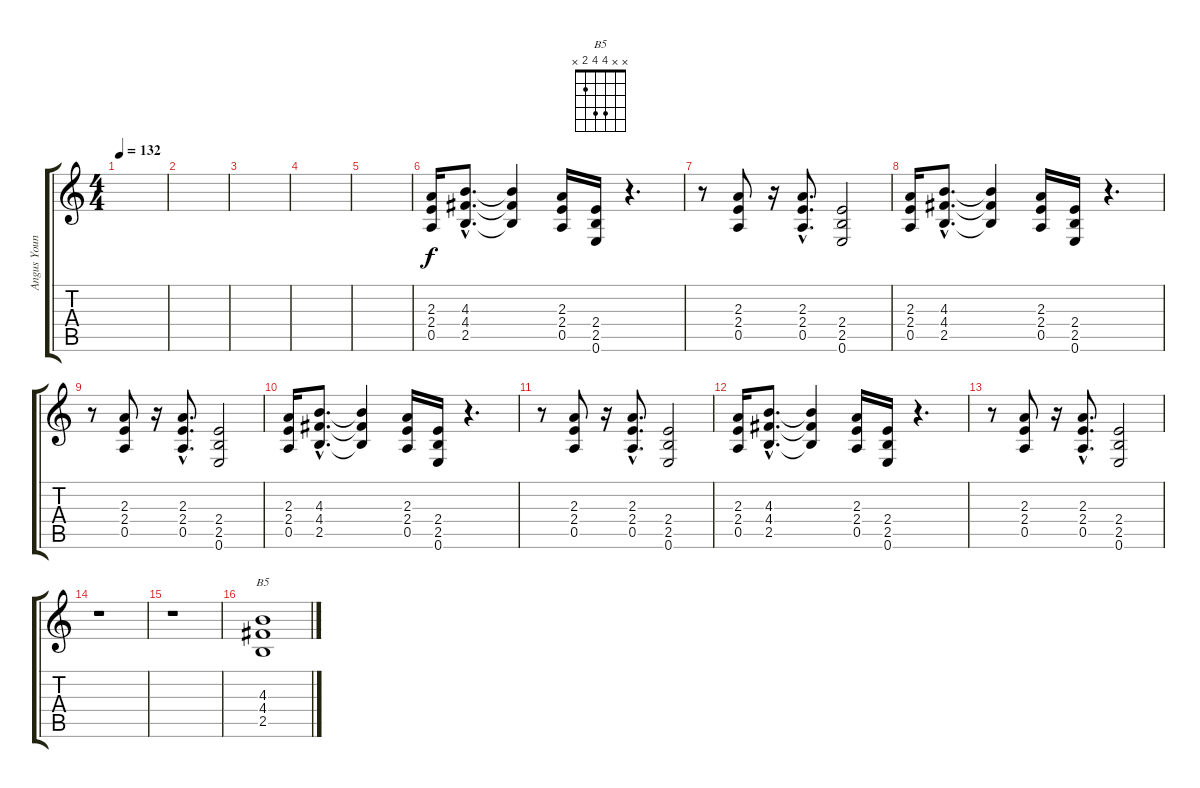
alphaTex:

\track ("Angus Young" "Angus Youn") {instrument overdrivenguitar}
\staff {score tabs}
\tuning (E4 B3 G3 D3 A2 E2) {hide}
\chord ("B5" x x 4 4 2 x)
\ts (4 4)
\tempo 132
\clef g2
\ks c
|
|
|
|
|
(2.3 2.4 0.5).16 (4.3{hac} 4.4{hac} 2.5{hac}).8{d} (4.3{t} 4.4{t} 2.5{t}).4 (2.3 2.4 0.5).16 (2.4 2.5 0.6).16 r.4{d} |
r.8 (2.3 2.4 0.5).8 r.16 (2.3{hac} 2.4{hac} 0.5{hac}).8{d} (2.4 2.5 0.6).2 |
(2.3 2.4 0.5).16 (4.3{hac} 4.4{hac} 2.5{hac}).8{d} (4.3{t} 4.4{t} 2.5{t}).4 (2.3 2.4 0.5).16 (2.4 2.5 0.6).16 r.4{d} |
r.8 (2.3 2.4 0.5).8 r.16 (2.3{hac} 2.4{hac} 0.5{hac}).8{d} (2.4 2.5 0.6).2 |
(2.3 2.4 0.5).16 (4.3{hac} 4.4{hac} 2.5{hac}).8{d} (4.3{t} 4.4{t} 2.5{t}).4 (2.3 2.4 0.5).16 (2.4 2.5 0.6).16 r.4{d} |
r.8 (2.3 2.4 0.5).8 r.16 (2.3{hac} 2.4{hac} 0.5{hac}).8{d} (2.4 2.5 0.6).2 |
(2.3 2.4 0.5).16 (4.3{hac} 4.4{hac} 2.5{hac}).8{d} (4.3{t} 4.4{t} 2.5{t}).4 (2.3 2.4 0.5).16 (2.4 2.5 0.6).16 r.4{d} |
r.8 (2.3 2.4 0.5).8 r.16 (2.3{hac} 2.4{hac} 0.5{hac}).8{d} (2.4 2.5 0.6).2 |
r.1 |
r.1 |
(4.3 4.4 2.5).1{ch "B5"}
